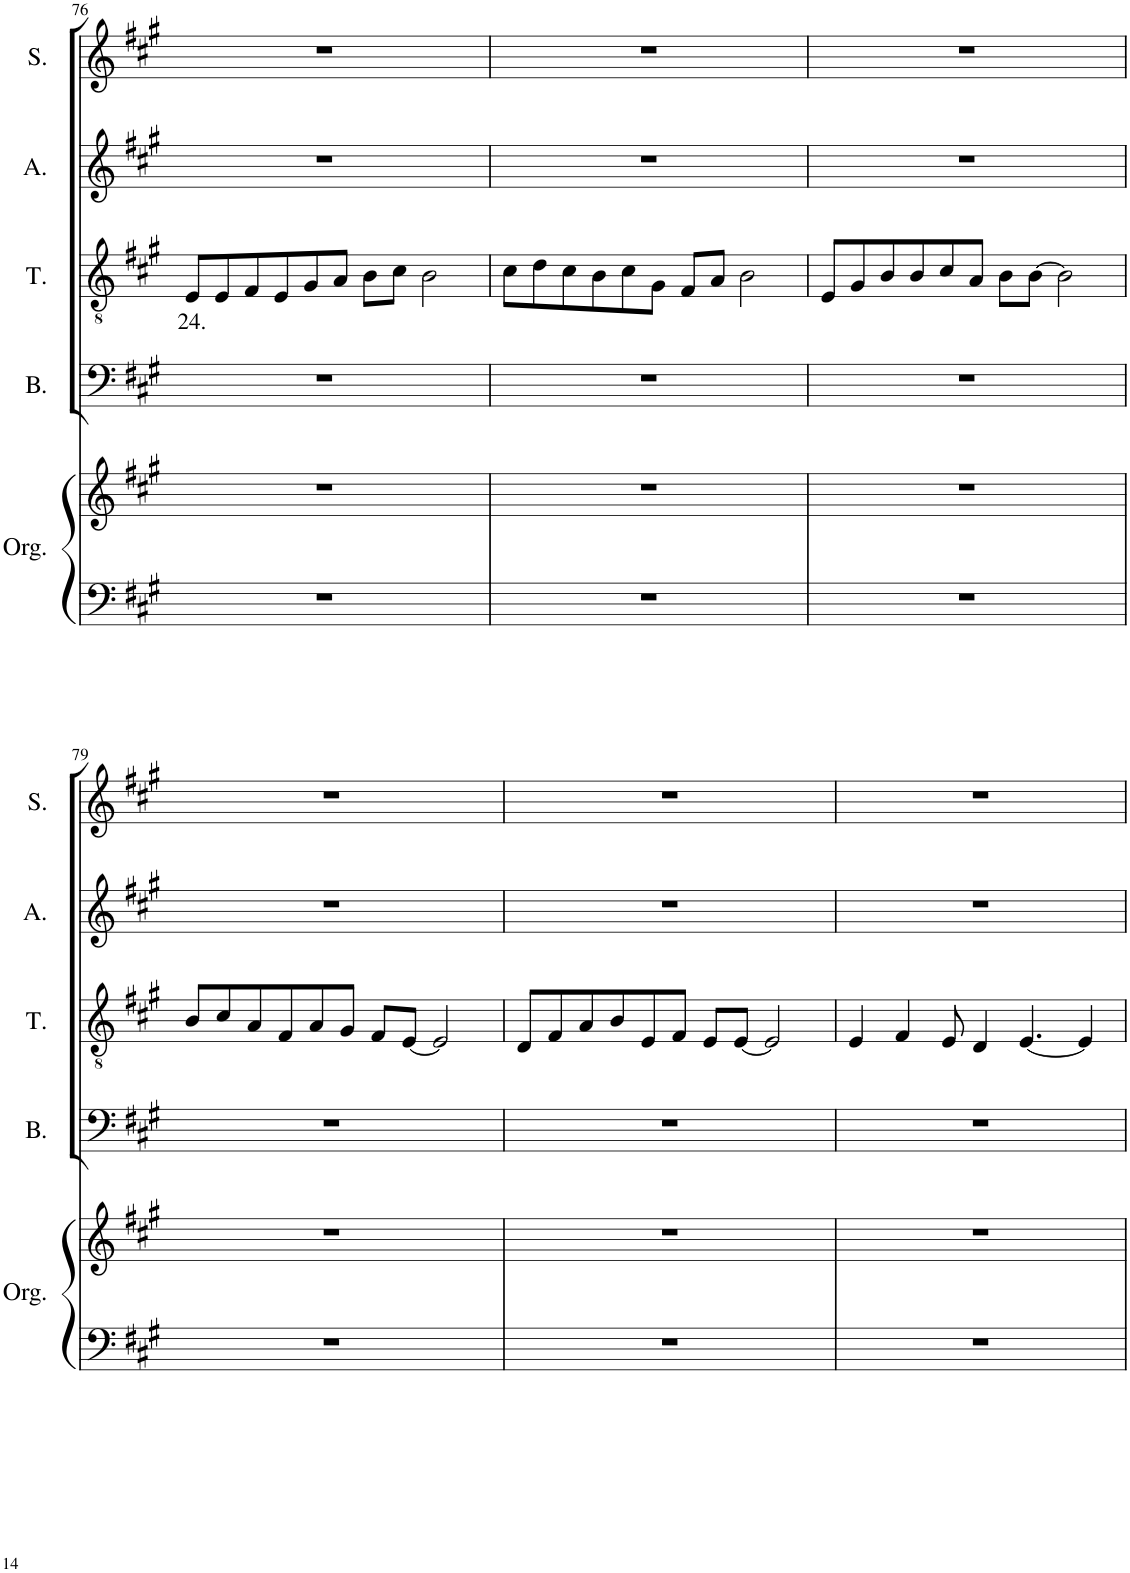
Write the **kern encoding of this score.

**kern	**kern	**kern	**kern	**text	**kern	**kern
*part5	*part5	*part4	*part3	*part3	*part2	*part1
*staff6	*staff5	*staff4	*staff3	*staff3	*staff2	*staff1
*I"Organ	*	*I"Bass	*I"Tenor	*	*I"Alto	*I"Soprano
*I'Org.	*	*I'B.	*I'T.	*	*I'A.	*I'S.
!!LO:PB:g=z
*clefF4	*clefG2	*clefF4	*clefGv2	*	*clefG2	*clefG2
*k[f#c#g#]	*k[f#c#g#]	*k[f#c#g#]	*k[f#c#g#]	*	*k[f#c#g#]	*k[f#c#g#]
*M6/4	*M6/4	*M6/4	*M6/4	*	*M6/4	*M6/4
=76	=76	=76	=76	=76	=76	=76
!	!	!	!	!LO:LY:b	!	!
1.r	1.r	1.r	8E/L	24.	1.r	1.r
.	.	.	8E/	.	.	.
.	.	.	8F#/	.	.	.
.	.	.	8E/	.	.	.
.	.	.	8G#/	.	.	.
.	.	.	8A/J	.	.	.
.	.	.	8B\L	.	.	.
.	.	.	8c#\J	.	.	.
.	.	.	2B\	.	.	.
=77	=77	=77	=77	=77	=77	=77
1.r	1.r	1.r	8c#\L	.	1.r	1.r
.	.	.	8d\	.	.	.
.	.	.	8c#\	.	.	.
.	.	.	8B\	.	.	.
.	.	.	8c#\	.	.	.
.	.	.	8G#\J	.	.	.
.	.	.	8F#/L	.	.	.
.	.	.	8A/J	.	.	.
.	.	.	2B\	.	.	.
=78	=78	=78	=78	=78	=78	=78
1.r	1.r	1.r	8E/L	.	1.r	1.r
.	.	.	8G#/	.	.	.
.	.	.	8B/	.	.	.
.	.	.	8B/	.	.	.
.	.	.	8c#/	.	.	.
.	.	.	8A/J	.	.	.
.	.	.	8B\L	.	.	.
.	.	.	[8B\J	.	.	.
.	.	.	2B\]	.	.	.
!!LO:LB:g=z
=79	=79	=79	=79	=79	=79	=79
1.r	1.r	1.r	8B/L	.	1.r	1.r
.	.	.	8c#/	.	.	.
.	.	.	8A/	.	.	.
.	.	.	8F#/	.	.	.
.	.	.	8A/	.	.	.
.	.	.	8G#/J	.	.	.
.	.	.	8F#/L	.	.	.
.	.	.	[8E/J	.	.	.
.	.	.	2E/]	.	.	.
=80	=80	=80	=80	=80	=80	=80
1.r	1.r	1.r	8D/L	.	1.r	1.r
.	.	.	8F#/	.	.	.
.	.	.	8A/	.	.	.
.	.	.	8B/	.	.	.
.	.	.	8E/	.	.	.
.	.	.	8F#/J	.	.	.
.	.	.	8E/L	.	.	.
.	.	.	[8E/J	.	.	.
.	.	.	2E/]	.	.	.
=81	=81	=81	=81	=81	=81	=81
1.r	1.r	1.r	4E/	.	1.r	1.r
.	.	.	4F#/	.	.	.
.	.	.	8E/	.	.	.
.	.	.	4D/	.	.	.
.	.	.	[4.E/	.	.	.
.	.	.	4E/]	.	.	.
=	=	=	=	=	=	=
*-	*-	*-	*-	*-	*-	*-
